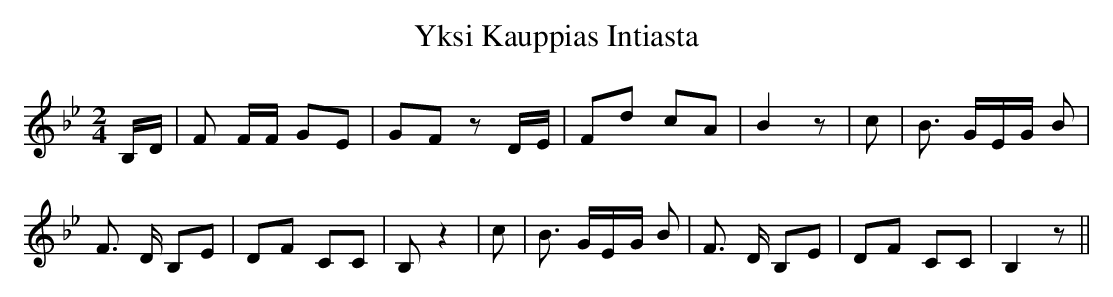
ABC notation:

X:1
T:Yksi Kauppias Intiasta
M:2/4
L:1/8
K:Bb
 B,/2D/2| F F/2F/2 GE| GF zD/2-E/2| Fd cA| B2 z| c| B3/2 G/2E/2-G/2 B|\
 F3/2- D/2 B,E| DF CC| B, z2| c| B3/2 G/2E/2-G/2 B| F3/2- D/2 B,E|\
 DF CC| B,2 z||
